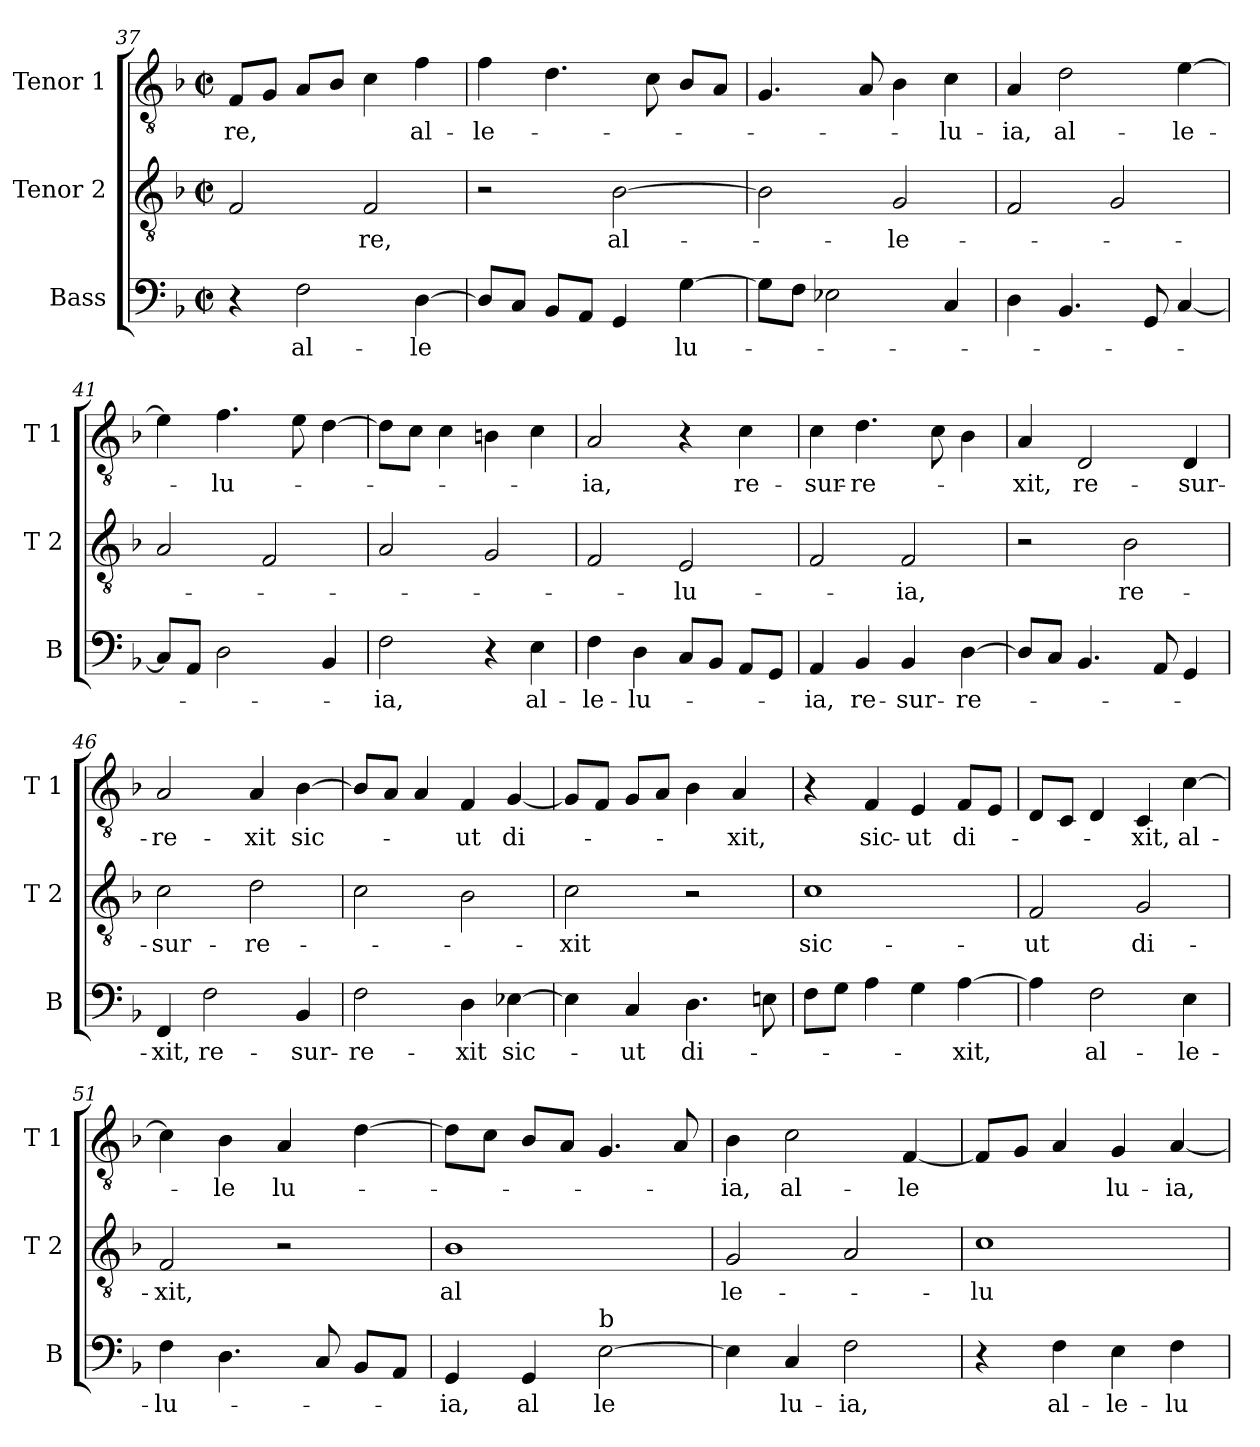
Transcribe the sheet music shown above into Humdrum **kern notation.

**kern	**text	**kern	**text	**kern	**text
*part3	*part3	*part2	*part2	*part1	*part1
*staff3	*staff3	*staff2	*staff2	*staff1	*staff1
*I"Bass	*	*I"Tenor 2	*	*I"Tenor 1	*
*I'B	*	*I'T 2	*	*I'T 1	*
!!LO:LB:g=z
*clefF4	*	*clefGv2	*	*clefGv2	*
*k[b-]	*	*k[b-]	*	*k[b-]	*
*F:	*	*F:	*	*F:	*
*M2/2	*	*M2/2	*	*M2/2	*
*met(c|)	*	*met(c|)	*	*met(c|)	*
=37	=37	=37	=37	=37	=37
!	!	!	!	!	!LO:LY:b
4r	.	2F/	.	8F/L	-re,
.	.	.	.	8G/J	.
!	!LO:LY:b	!	!	!	!
2F\	al-	.	.	8A/L	.
.	.	.	.	8B-/J	.
!	!	!	!LO:LY:b	!	!
.	.	2F/	-re,	4c\	.
!	!LO:LY:b	!	!	!	!LO:LY:b
[4D\	-le	.	.	4f\	al-
=38	=38	=38	=38	=38	=38
!	!	!	!	!	!LO:LY:b
8D/L]	.	2r	.	4f\	-le-
8C/J	.	.	.	.	.
8BB-/L	.	.	.	4.d\	.
8AA/J	.	.	.	.	.
!	!	!	!LO:LY:b	!	!
4GG/	.	[2B-\	al-	.	.
.	.	.	.	8c\	.
!	!LO:LY:b	!	!	!	!
[4G\	lu-	.	.	8B-/L	.
.	.	.	.	8A/J	.
=39	=39	=39	=39	=39	=39
8G\L]	.	2B-\]	.	4.G/	.
8F\J	.	.	.	.	.
2E-X\	.	.	.	.	.
.	.	.	.	8A/	.
!	!	!	!LO:LY:b	!	!
.	.	2G/	-le-	4B-\	.
!	!	!	!	!	!LO:LY:b
4C/	.	.	.	4c\	-lu-
=40	=40	=40	=40	=40	=40
!	!	!	!	!	!LO:LY:b
4D\	.	2F/	.	4A/	-ia,
!	!	!	!	!	!LO:LY:b
4.BB-/	.	.	.	2d\	al-
.	.	2G/	.	.	.
8GG/	.	.	.	.	.
!	!	!	!	!	!LO:LY:b
[4C/	.	.	.	[4e\	-le-
=41	=41	=41	=41	=41	=41
8C/L]	.	2A/	.	4e\]	.
8AA/J	.	.	.	.	.
!	!	!	!	!	!LO:LY:b
2D\	.	.	.	4.f\	-lu-
.	.	2F/	.	.	.
.	.	.	.	8e\	.
4BB-/	.	.	.	[4d\	.
=42	=42	=42	=42	=42	=42
!	!LO:LY:b	!	!	!	!
2F\	-ia,	2A/	.	8d\L]	.
.	.	.	.	8c\J	.
.	.	.	.	4c\	.
4r	.	2G/	.	4Bn\	.
!	!LO:LY:b	!	!	!	!
4E\	al-	.	.	4c\	.
!!LO:LB:g=z
=43	=43	=43	=43	=43	=43
!	!LO:LY:b	!	!	!	!LO:LY:b
4F\	-le-	2F/	.	2A/	-ia,
!	!LO:LY:b	!	!	!	!
4D\	-lu-	.	.	.	.
!	!	!	!LO:LY:b	!	!
8C/L	.	2E/	-lu-	4r	.
8BB-/J	.	.	.	.	.
!	!	!	!	!	!LO:LY:b
8AA/L	.	.	.	4c\	re-
8GG/J	.	.	.	.	.
=44	=44	=44	=44	=44	=44
!	!LO:LY:b	!	!	!	!LO:LY:b
4AA/	-ia,	2F/	.	4c\	-sur-
!	!LO:LY:b	!	!	!	!LO:LY:b
4BB-/	re-	.	.	4.d\	-re-
!	!LO:LY:b	!	!LO:LY:b	!	!
4BB-/	-sur-	2F/	-ia,	.	.
.	.	.	.	8c\	.
!	!LO:LY:b	!	!	!	!
[4D\	-re-	.	.	4B-\	.
=45	=45	=45	=45	=45	=45
!	!	!	!	!	!LO:LY:b
8D/L]	.	2r	.	4A/	-xit,
8C/J	.	.	.	.	.
!	!	!	!	!	!LO:LY:b
4.BB-/	.	.	.	2D/	re-
!	!	!	!LO:LY:b	!	!
.	.	2B-\	re-	.	.
8AA/	.	.	.	.	.
!	!	!	!	!	!LO:LY:b
4GG/	.	.	.	4D/	-sur-
=46	=46	=46	=46	=46	=46
!	!LO:LY:b	!	!LO:LY:b	!	!LO:LY:b
4FF/	-xit,	2c\	-sur-	2A/	-re-
!	!LO:LY:b	!	!	!	!
2F\	re-	.	.	.	.
!	!	!	!LO:LY:b	!	!LO:LY:b
.	.	2d\	-re-	4A/	-xit
!	!LO:LY:b	!	!	!	!LO:LY:b
4BB-/	-sur-	.	.	[4B-\	sic-
=47	=47	=47	=47	=47	=47
!	!LO:LY:b	!	!	!	!
2F\	-re-	2c\	.	8B-/L]	.
.	.	.	.	8A/J	.
.	.	.	.	4A/	.
!	!LO:LY:b	!	!	!	!LO:LY:b
4D\	-xit	2B-\	.	4F/	-ut
!	!LO:LY:b	!	!	!	!LO:LY:b
[4E-X\	sic-	.	.	[4G/	di-
=48	=48	=48	=48	=48	=48
!	!	!	!LO:LY:b	!	!
4E-\]	.	2c\	-xit	8G/L]	.
.	.	.	.	8F/J	.
!	!LO:LY:b	!	!	!	!
4C/	-ut	.	.	8G/L	.
.	.	.	.	8A/J	.
!	!LO:LY:b	!	!	!	!
4.D\	di-	2r	.	4B-\	.
!	!	!	!	!	!LO:LY:b
.	.	.	.	4A/	-xit,
8En\	.	.	.	.	.
!!LO:PB:g=z
=49	=49	=49	=49	=49	=49
!	!	!	!LO:LY:b	!	!
8F\L	.	1c	sic-	4r	.
8G\J	.	.	.	.	.
!	!	!	!	!	!LO:LY:b
4A\	.	.	.	4F/	sic-
!	!	!	!	!	!LO:LY:b
4G\	.	.	.	4E/	-ut
!	!LO:LY:b	!	!	!	!LO:LY:b
[4A\	-xit,	.	.	8F/L	di-
.	.	.	.	8E/J	.
=50	=50	=50	=50	=50	=50
!	!	!	!LO:LY:b	!	!
4A\]	.	2F/	-ut	8D/L	.
.	.	.	.	8C/J	.
!	!LO:LY:b	!	!	!	!
2F\	al-	.	.	4D/	.
!	!	!	!LO:LY:b	!	!LO:LY:b
.	.	2G/	di-	4C/	-xit,
!	!LO:LY:b	!	!	!	!LO:LY:b
4E\	-le-	.	.	[4c\	al-
=51	=51	=51	=51	=51	=51
!	!LO:LY:b	!	!LO:LY:b	!	!
4F\	-lu-	2F/	-xit,	4c\]	.
!	!	!	!	!	!LO:LY:b
4.D\	.	.	.	4B-\	-le
!	!	!	!	!	!LO:LY:b
.	.	2r	.	4A/	lu-
8C/	.	.	.	.	.
8BB-/L	.	.	.	[4d\	.
8AA/J	.	.	.	.	.
=52	=52	=52	=52	=52	=52
!	!LO:LY:b	!	!LO:LY:b	!	!
4GG/	-ia,	1B-	al	8d\L]	.
.	.	.	.	8c\J	.
!	!LO:LY:b	!	!	!	!
4GG/	al	.	.	8B-/L	.
.	.	.	.	8A/J	.
!LO:TX:a:t=b	!	!	!	!	!
!	!LO:LY:b	!	!	!	!
[2E\	le	.	.	4.G/	.
.	.	.	.	8A/	.
=53	=53	=53	=53	=53	=53
!	!	!	!LO:LY:b	!	!LO:LY:b
4E\]	.	2G/	le-	4B-\	-ia,
!	!LO:LY:b	!	!	!	!LO:LY:b
4C/	lu-	.	.	2c\	al-
!	!LO:LY:b	!	!	!	!
2F\	-ia,	2A/	.	.	.
!	!	!	!	!	!LO:LY:b
.	.	.	.	[4F/	-le
=54	=54	=54	=54	=54	=54
!	!	!	!LO:LY:b	!	!
4r	.	1c	-lu-	8F/L]	.
.	.	.	.	8G/J	.
!	!LO:LY:b	!	!	!	!
4F\	al-	.	.	4A/	.
!	!LO:LY:b	!	!	!	!LO:LY:b
4E\	-le-	.	.	4G/	lu-
!	!LO:LY:b	!	!	!	!LO:LY:b
4F\	-lu-	.	.	[4A/	-ia,
=	=	=	=	=	=
*-	*-	*-	*-	*-	*-
